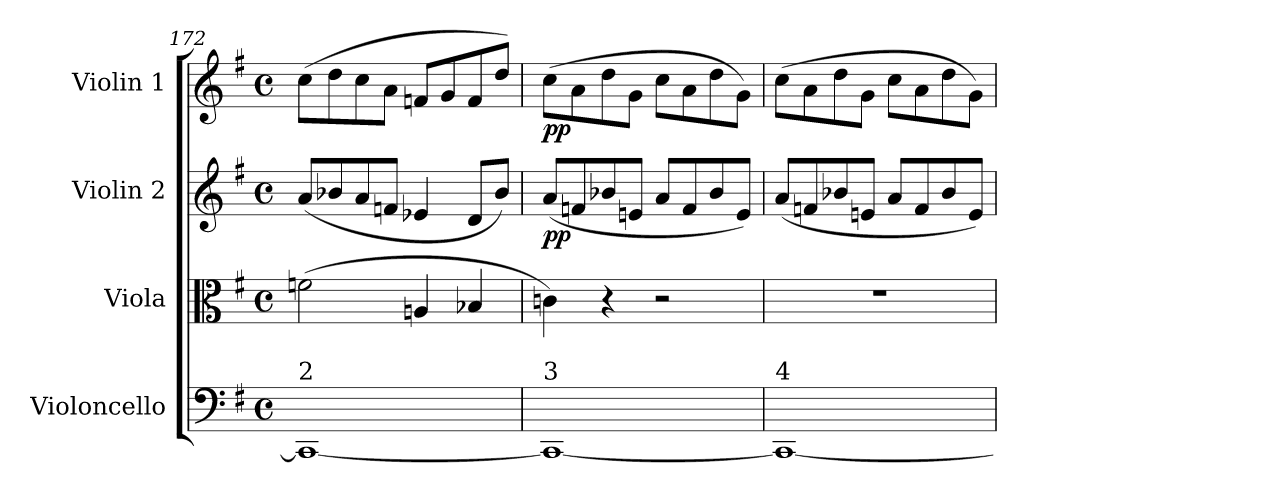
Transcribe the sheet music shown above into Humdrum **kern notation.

**kern	**kern	**kern	**dynam	**kern	**dynam
*part4	*part3	*part2	*part2	*part1	*part1
*staff4	*staff3	*staff2	*staff2	*staff1	*staff1
*I"Violoncello	*I"Viola	*I"Violin 2	*	*I"Violin 1	*
*I'Vc	*I'Vla	*I'Vln	*	*I'Vln	*
*clefF4	*clefC3	*clefG2	*	*clefG2	*
*k[f#]	*k[f#]	*k[f#]	*	*k[f#]	*
*M4/4	*M4/4	*M4/4	*	*M4/4	*
*met(c)	*met(c)	*met(c)	*	*met(c)	*
=172	=172	=172	=172	=172	=172
!LO:TX:a:t=2	!	!	!	!	!
1CC_	(2fn\	(8a/L	.	(8cc\L	.
.	.	8b-X/	.	8dd\	.
.	.	8a/	.	8cc\	.
.	.	8fn/J	.	8a\J	.
.	4An/	4e-X/	.	8fn/L	.
.	.	.	.	8g/	.
.	4B-X/	8d/L	.	8f/	.
.	.	8b-/J)	.	8dd/J)	.
=173	=173	=173	=173	=173	=173
!LO:TX:a:t=3	!	!	!	!	!
!	!	!	!LO:DY:b	!	!LO:DY:b
1CC_	4cn\)	(8a/L	pp	(8cc\L	pp
.	.	8fn/	.	8a\	.
.	4r	8b-X/	.	8dd\	.
.	.	8en/J	.	8g\J	.
.	2r	8a/L	.	8cc\L	.
.	.	8f/	.	8a\	.
.	.	8b-/	.	8dd\	.
.	.	8e/J)	.	8g\J)	.
!!LO:PB:g=z
=174	=174	=174	=174	=174	=174
!LO:TX:a:t=4	!	!	!	!	!
1CC_	1r	(8a/L	.	(8cc\L	.
.	.	8fn/	.	8a\	.
.	.	8b-X/	.	8dd\	.
.	.	8en/J	.	8g\J	.
.	.	8a/L	.	8cc\L	.
.	.	8f/	.	8a\	.
.	.	8b-/	.	8dd\	.
.	.	8e/J)	.	8g\J)	.
=	=	=	=	=	=
*-	*-	*-	*-	*-	*-
